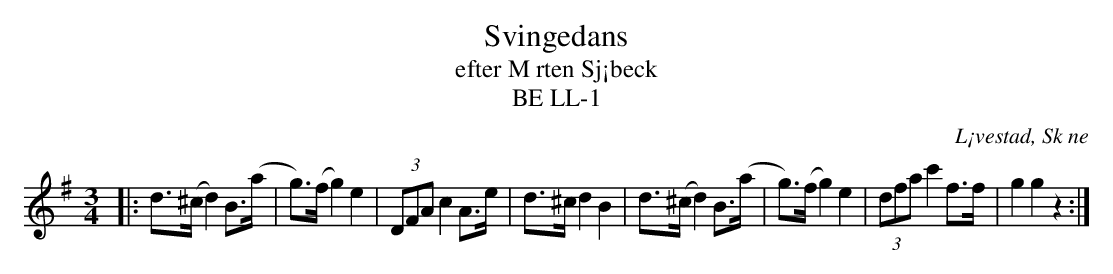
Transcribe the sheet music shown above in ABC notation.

X:1
T:Svingedans
T:efter M rten Sj¡beck
T:BE LL-1
O:L¡vestad, Sk ne
M:3/4
L:1/8
Q:108
K:G
|: d>(^c d2) B>(a | g)>(f g2) e2 | (3DFA c2 A>e | d>^c d2 B2 | d>(^c d2) B>(a | g)>(f g2) e2 | (3dfa c'2 f>f | g2 g2 z2 :|
